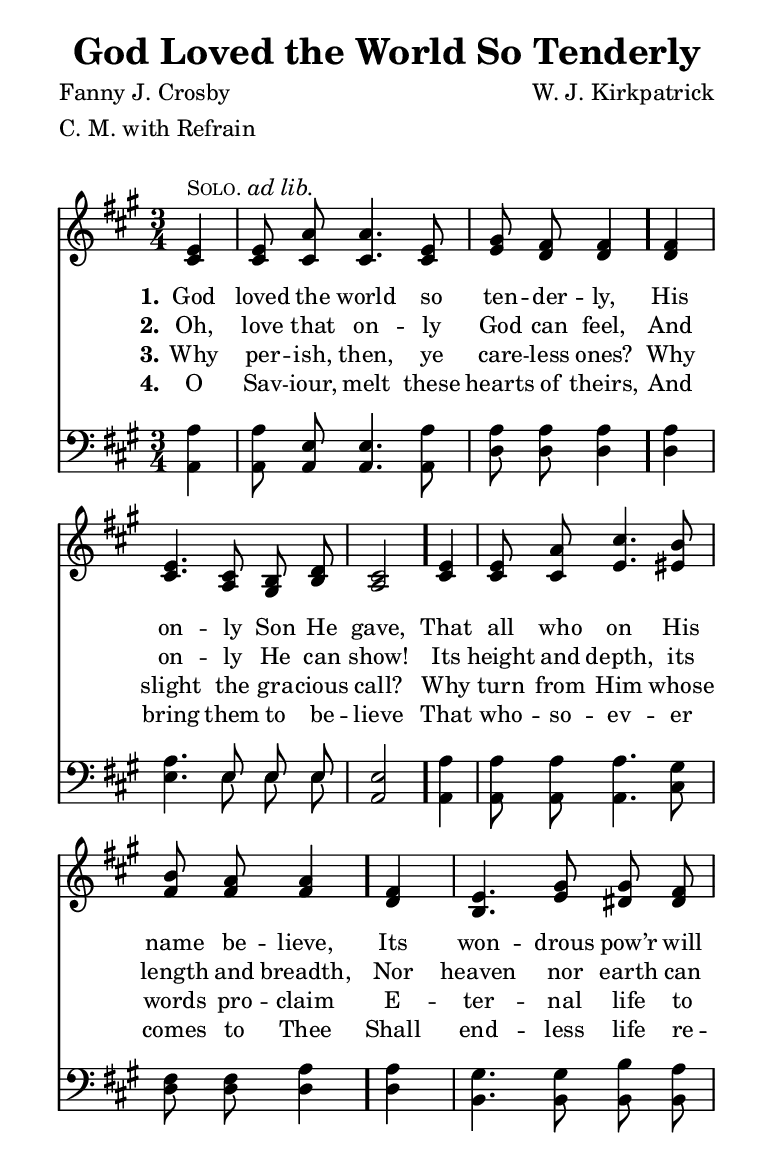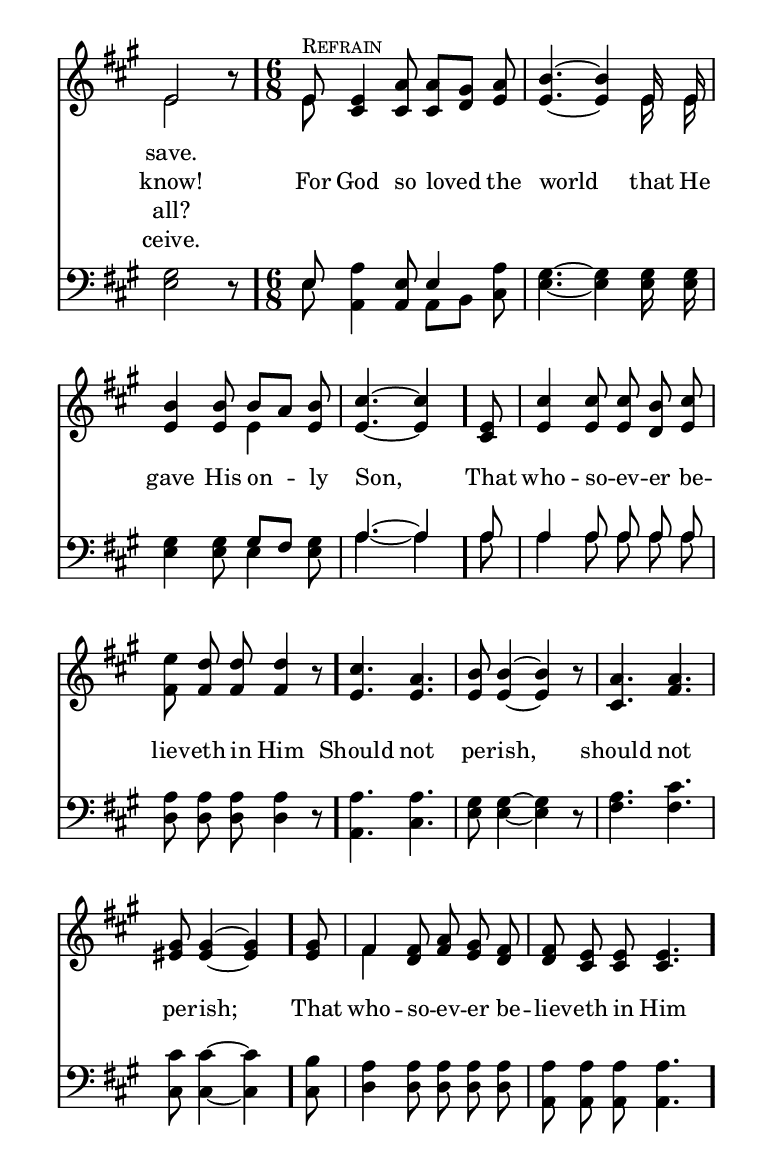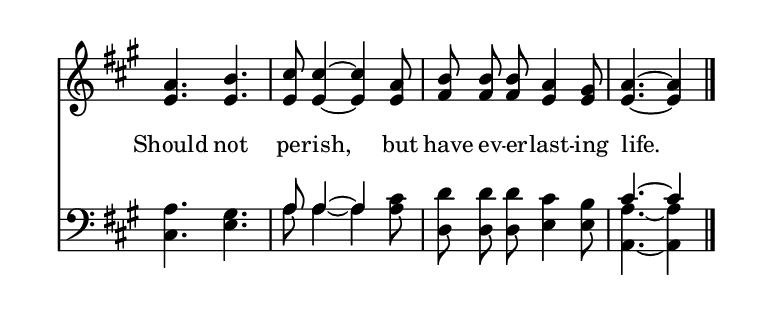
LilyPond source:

\include "common/global.ily"
\paper {
  \include "common/paper.ily"
  ragged-last-bottom = ##t
  page-count = #(cond (is-eogsized 2) (#t #f))
  system-count = #(cond (is-eogsized 6) (#t #f))
  systems-per-page = ##f
}

\header{
  %gospel
  hymnnumber = "12"
  title = "God Loved the World So Tenderly"
  tunename = ""
  meter = "C. M. with Refrain"
  poet = "Fanny J. Crosby"
  composer = "W. J. Kirkpatrick"
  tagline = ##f
}

patternA = { c4 | c8 c8 c4. c8 | c8 c8 c4 } % Line 1, 3 soprano / alto / tenor / bass
patternB = { c4 | c4. c8 c8 c8 | c2       } % Line 2 soprano / alto / tenor / bass
patternC = { c4 | c4. c8 c8 c8 | c2 c8    } % Line 4 soprano / alto / tenor / bass

patternD = { c8 | c4 c8 c8[ c8] c8 | c4. ~ c4 c16 c16 | c4 c8 c8[ c8] c8 | c4. ~ c4 } % Refrain line 1 soprano
patternE = { c8 | c4 c8 c8[ c8] c8 | c4. ~ c4 c16 c16 | c4 c8 c4      c8 | c4. ~ c4 } % Refrain line 1 alto / bass
patternF = { c8 | c4 c8 c4      c8 | c4. ~ c4 c16 c16 | c4 c8 c8[ c8] c8 | c4. ~ c4 } % Refrain line 1 tenor

patternG = { c8 | c4 c8 c8 c8 c8 | c8 c8 c8 c4 c8                } % Refrain line 2 all
patternH = { c4. c4. | c8 c4 ~ c4 c8 | c4. c4. | c8 c4 ~ c4      } % Refrain line 3 all
patternI = { c8 | c4 c8 c8 c8 c8 | c8 c8 c8 c4.                  } % Refrain line 4 all
patternJ = { c4. c4. | c8 c4 ~ c4 c8 | c8 c8 c8 c4 c8 | c4. ~ c4 } % Refrain line 5 all

global = {
  \include "common/overrides.ily"
  \override Staff.TimeSignature.style = #'numbered
  \time 3/4
  \once \override Score.MetronomeMark.transparent = ##t
  \tempo 4 = 86
  \key a \major
  \partial 4
  \autoBeamOff
}

notesSoprano = {
\global
\relative c' {

  << s^\markup { \small \caps "Solo." \italic "ad lib." }
  \changePitch \patternA { e   | e a a e       | gis fis fis } >>
  \changePitch \patternB { fis | e cis b d     | cis         }
  \changePitch \patternA { e   | e a cis b     | b a a       }
  \changePitch \patternC { fis | e gis gis fis | e r         }

  << s^\markup { \small \caps "Refrain" }
  \time 6/8
  \set Timing.measurePosition = #(ly:make-moment -1 8)
  \changePitch \patternD { e     | e a a gis a        | b b e, e    | b' b b a b  | cis cis } >>
  \changePitch \patternG { e,    | cis' cis cis b cis | e d d d r   }
  \changePitch \patternH { cis a | b b b r            | a a         | gis gis gis }
  \changePitch \patternI { gis   | fis fis a gis fis  | fis e e e   }
  \changePitch \patternJ { a b   | cis cis cis a      | b b b a gis | a a         }

  \bar "|."

}
}

notesAlto = {
\global
\relative e' {

  \changePitch \patternA { cis | cis cis cis cis | e d d       }
  \changePitch \patternB { d   | cis a gis b     | a           }
  \changePitch \patternA { cis | cis cis e eis   | fis fis fis }
  \changePitch \patternC { d   | b e dis dis     | e r         }

  \changePitch \patternE { e   | cis cis cis d e | e e e e           | e e e e     | e e }
  \changePitch \patternG { cis | e e e d e       | fis fis fis fis r }
  \changePitch \patternH { e e | e e e r         | cis fis           | eis eis eis }
  \changePitch \patternI { eis | fis d fis e d   | d cis cis cis     }
  \changePitch \patternJ { e e | e e e e         | fis fis fis e e   | e e         }

}
}

notesTenor = {
\global
\relative a {

  \changePitch \patternA { a | a e e a     | a a a     }
  \changePitch \patternB { a | a e e e     | e         }
  \changePitch \patternA { a | a a a gis   | fis fis a }
  \changePitch \patternC { a | gis gis b a | gis r     }

  \changePitch \patternF { e     | a e e a       | gis gis gis gis | gis gis gis fis gis | a a }
  \changePitch \patternG { a     | a a a a a     | a a a a r       }
  \changePitch \patternH { a a   | gis gis gis r | a cis           | cis cis cis         }
  \changePitch \patternI { b     | a a a a a     | a a a a         }
  \changePitch \patternJ { a gis | a a a cis     | d d d cis b     | cis cis             }

}
}

notesBass = {
\global
\relative f, {

  \changePitch \patternA { a | a a a a   | d d d }
  \changePitch \patternB { d | e e e e   | a,    }
  \changePitch \patternA { a | a a a cis | d d d }
  \changePitch \patternC { d | b b b b   | e r   }

  \changePitch \patternE { e             | a, a a b cis | e e e e    | e e e e           | a a }
  \changePitch \patternG { a             | a a a a a    | d, d d d r }
  \changePitch \patternH { a cis         | e e e r      | fis fis    | cis cis cis       }
  \changePitch \patternI { cis d d d d d | a a a a      }
  \changePitch \patternJ { cis e         | a a a a      | d, d d e e | < a a, > < a a, > }

}
}

Refrain = \lyricmode {

For God so loved the world that He gave His on -- ly Son, \bar "."
That who -- so -- ev -- er be -- liev -- eth in Him \bar "."
Should not per -- ish, should not per -- ish; \bar "."
That who -- so -- ev -- er be -- liev -- eth in Him \bar "."
Should not per -- ish, but have ev -- er -- last -- ing life. \bar "."

}

wordsA = \lyricmode {
\set stanza = "1."

God loved the world so ten -- der -- ly, \bar "."
His on -- ly Son He gave, \bar "." \eogbreak
That all who on His name be -- lieve, \bar "."
Its won -- drous pow’r will save. \bar "." \eogbreak

}

wordsB = \lyricmode {
\set stanza = "2."

Oh, love that on -- ly God can feel,
And on -- ly He can show!
Its height and depth, its length and breadth,
Nor heaven nor earth can know!

\Refrain

}

wordsC = \lyricmode {
\set stanza = "3."

Why per -- ish, then, ye care -- less ones?
Why slight the gra -- cious call?
Why turn from Him whose words pro -- claim
E -- ter -- nal life to all?

}

wordsD = \lyricmode {
\set stanza = "4."

O Sav -- iour, melt these hearts of theirs,
And bring them to be -- lieve
That who -- so -- ev -- er comes to Thee
Shall end -- less life re -- ceive.

}


\score {
  \context ChoirStaff <<
    \context Staff = upper <<
      \set Staff.autoBeaming = ##f
      \set ChoirStaff.systemStartDelimiter = #'SystemStartBar
      \set ChoirStaff.printPartCombineTexts = ##f
      \partcombine #'(2 . 11) \notesSoprano \notesAlto
      \context NullVoice = sopranos { \voiceOne << \notesSoprano >> }
      \context Lyrics = one   \lyricsto sopranos \wordsA
      \context Lyrics = two   \lyricsto sopranos \wordsB
      \context Lyrics = three \lyricsto sopranos \wordsC
      \context Lyrics = four  \lyricsto sopranos \wordsD
    >>
    \context Staff = men <<
      \set Staff.autoBeaming = ##f
      \clef bass
      \set ChoirStaff.printPartCombineTexts = ##f
      \partcombine #'(2 . 11) \notesTenor \notesBass
    >>
  >>
  \layout {
    \include "common/layout.ily"
  }
  \midi{
    \include "common/midi.ily"
  }
}

\version "2.19.49"  % necessary for upgrading to future LilyPond versions.

% vi:set et ts=2 sw=2 ai nocindent syntax=lilypond:
